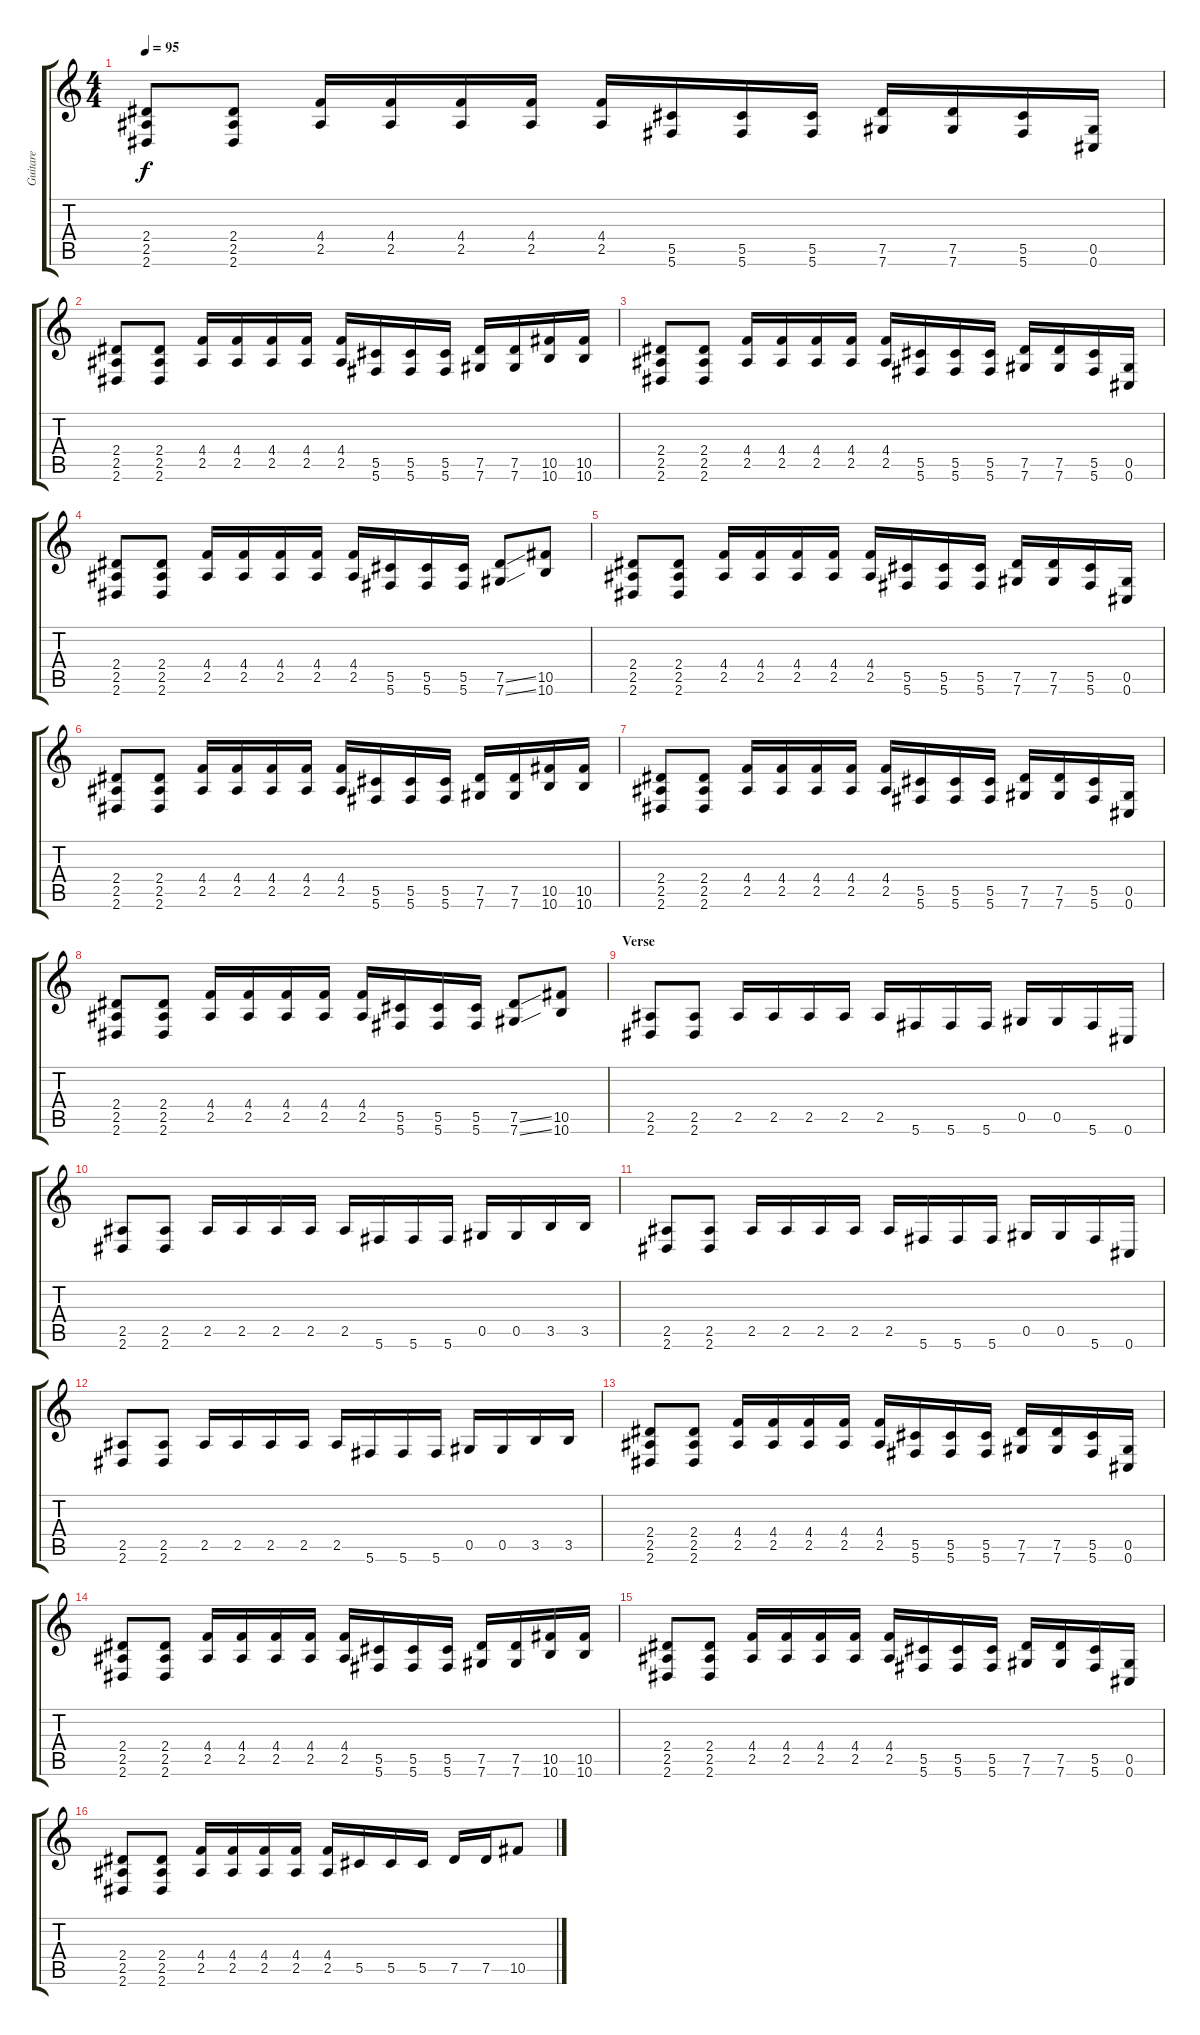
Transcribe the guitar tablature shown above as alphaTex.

\track ("Guitare" "Guitare") {instrument overdrivenguitar}
\staff {score tabs}
\tuning (Eb4 Bb3 Gb3 Db3 Ab2 Db2) {hide}
\ts (4 4)
\tempo 95
\clef g2
\ks c
(2.4 2.5 2.6).8{dy f instrument overdrivenguitar} (2.4 2.5 2.6).8 (4.4 2.5).16 (4.4 2.5).16 (4.4 2.5).16 (4.4 2.5).16 (4.4 2.5).16 (5.5 5.6).16 (5.5 5.6).16 (5.5 5.6).16 (7.5 7.6).16 (7.5 7.6).16 (5.5 5.6).16 (0.5 0.6).16 |
(2.4 2.5 2.6).8 (2.4 2.5 2.6).8 (4.4 2.5).16 (4.4 2.5).16 (4.4 2.5).16 (4.4 2.5).16 (4.4 2.5).16 (5.5 5.6).16 (5.5 5.6).16 (5.5 5.6).16 (7.5 7.6).16 (7.5 7.6).16 (10.5 10.6).16 (10.5 10.6).16 |
(2.4 2.5 2.6).8 (2.4 2.5 2.6).8 (4.4 2.5).16 (4.4 2.5).16 (4.4 2.5).16 (4.4 2.5).16 (4.4 2.5).16 (5.5 5.6).16 (5.5 5.6).16 (5.5 5.6).16 (7.5 7.6).16 (7.5 7.6).16 (5.5 5.6).16 (0.5 0.6).16 |
(2.4 2.5 2.6).8 (2.4 2.5 2.6).8 (4.4 2.5).16 (4.4 2.5).16 (4.4 2.5).16 (4.4 2.5).16 (4.4 2.5).16 (5.5 5.6).16 (5.5 5.6).16 (5.5 5.6).16 (7.5{ss} 7.6{ss}).8 (10.5 10.6).8 |
(2.4 2.5 2.6).8 (2.4 2.5 2.6).8 (4.4 2.5).16 (4.4 2.5).16 (4.4 2.5).16 (4.4 2.5).16 (4.4 2.5).16 (5.5 5.6).16 (5.5 5.6).16 (5.5 5.6).16 (7.5 7.6).16 (7.5 7.6).16 (5.5 5.6).16 (0.5 0.6).16 |
(2.4 2.5 2.6).8 (2.4 2.5 2.6).8 (4.4 2.5).16 (4.4 2.5).16 (4.4 2.5).16 (4.4 2.5).16 (4.4 2.5).16 (5.5 5.6).16 (5.5 5.6).16 (5.5 5.6).16 (7.5 7.6).16 (7.5 7.6).16 (10.5 10.6).16 (10.5 10.6).16 |
(2.4 2.5 2.6).8 (2.4 2.5 2.6).8 (4.4 2.5).16 (4.4 2.5).16 (4.4 2.5).16 (4.4 2.5).16 (4.4 2.5).16 (5.5 5.6).16 (5.5 5.6).16 (5.5 5.6).16 (7.5 7.6).16 (7.5 7.6).16 (5.5 5.6).16 (0.5 0.6).16 |
(2.4 2.5 2.6).8 (2.4 2.5 2.6).8 (4.4 2.5).16 (4.4 2.5).16 (4.4 2.5).16 (4.4 2.5).16 (4.4 2.5).16 (5.5 5.6).16 (5.5 5.6).16 (5.5 5.6).16 (7.5{ss} 7.6{ss}).8 (10.5 10.6).8 |
\section ("" "Verse")
(2.5 2.6).8 (2.5 2.6).8 2.5.16 2.5.16 2.5.16 2.5.16 2.5.16 5.6.16 5.6.16 5.6.16 0.5.16 0.5.16 5.6.16 0.6.16 |
(2.5 2.6).8 (2.5 2.6).8 2.5.16 2.5.16 2.5.16 2.5.16 2.5.16 5.6.16 5.6.16 5.6.16 0.5.16 0.5.16 3.5.16 3.5.16 |
(2.5 2.6).8 (2.5 2.6).8 2.5.16 2.5.16 2.5.16 2.5.16 2.5.16 5.6.16 5.6.16 5.6.16 0.5.16 0.5.16 5.6.16 0.6.16 |
(2.5 2.6).8 (2.5 2.6).8 2.5.16 2.5.16 2.5.16 2.5.16 2.5.16 5.6.16 5.6.16 5.6.16 0.5.16 0.5.16 3.5.16 3.5.16 |
(2.4 2.5 2.6).8 (2.4 2.5 2.6).8 (4.4 2.5).16 (4.4 2.5).16 (4.4 2.5).16 (4.4 2.5).16 (4.4 2.5).16 (5.5 5.6).16 (5.5 5.6).16 (5.5 5.6).16 (7.5 7.6).16 (7.5 7.6).16 (5.5 5.6).16 (0.5 0.6).16 |
(2.4 2.5 2.6).8 (2.4 2.5 2.6).8 (4.4 2.5).16 (4.4 2.5).16 (4.4 2.5).16 (4.4 2.5).16 (4.4 2.5).16 (5.5 5.6).16 (5.5 5.6).16 (5.5 5.6).16 (7.5 7.6).16 (7.5 7.6).16 (10.5 10.6).16 (10.5 10.6).16 |
(2.4 2.5 2.6).8 (2.4 2.5 2.6).8 (4.4 2.5).16 (4.4 2.5).16 (4.4 2.5).16 (4.4 2.5).16 (4.4 2.5).16 (5.5 5.6).16 (5.5 5.6).16 (5.5 5.6).16 (7.5 7.6).16 (7.5 7.6).16 (5.5 5.6).16 (0.5 0.6).16 |
(2.4 2.5 2.6).8 (2.4 2.5 2.6).8 (4.4 2.5).16 (4.4 2.5).16 (4.4 2.5).16 (4.4 2.5).16 (4.4 2.5).16 5.5.16{balance 3} 5.5.16 5.5.16 7.5.16{balance 0} 7.5.16 10.5.8
